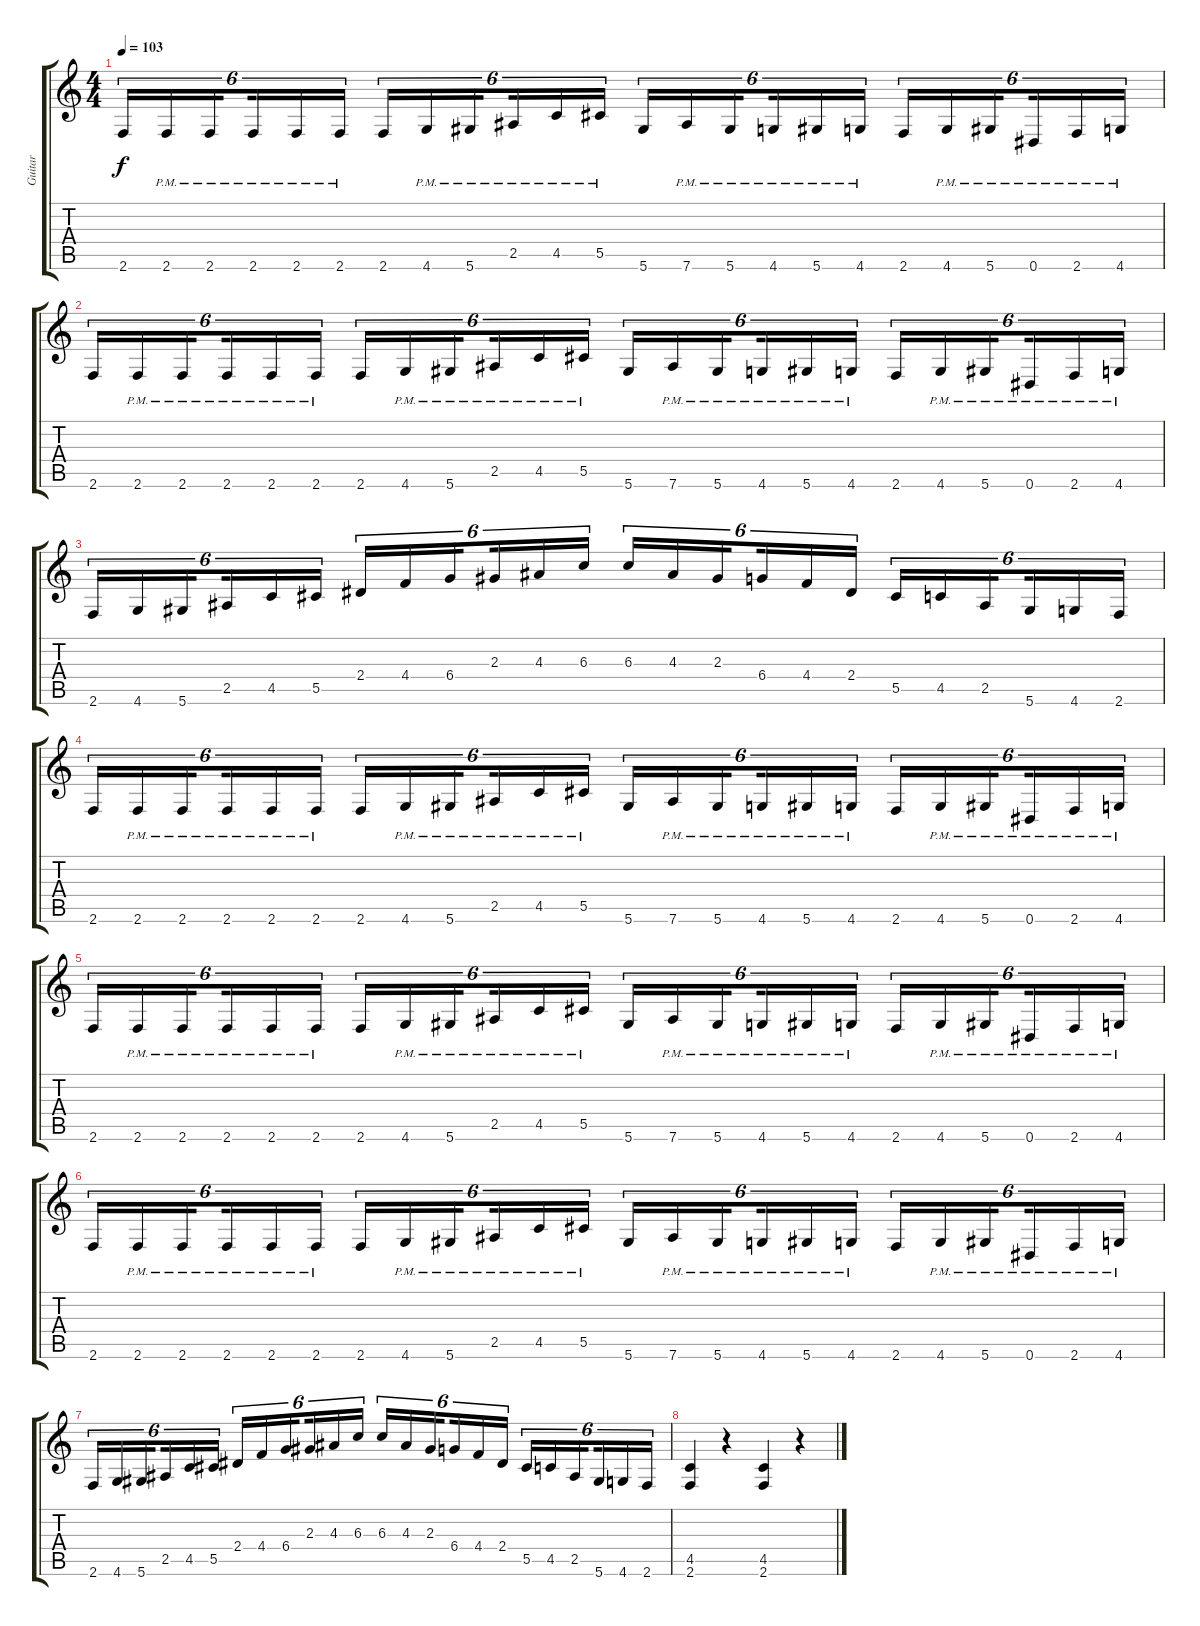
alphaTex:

\track ("Guitar" "Guitar") {instrument overdrivenguitar}
\staff {score tabs}
\tuning (Eb4 Bb3 Gb3 Db3 Ab2 Eb2) {hide}
\ts (4 4)
\tempo 103
\clef g2
\ks c
2.6.16{tu (6 4) dy f} 2.6{pm}.16{tu (6 4)} 2.6{pm}.16{tu (6 4) beam splitsecondary} 2.6{pm}.16{tu (6 4)} 2.6{pm}.16{tu (6 4)} 2.6{pm}.16{tu (6 4)} 2.6.16{tu (6 4)} 4.6{pm}.16{tu (6 4)} 5.6{pm}.16{tu (6 4) beam splitsecondary} 2.5{pm}.16{tu (6 4)} 4.5{pm}.16{tu (6 4)} 5.5{pm}.16{tu (6 4)} 5.6.16{tu (6 4)} 7.6{pm}.16{tu (6 4)} 5.6{pm}.16{tu (6 4) beam splitsecondary} 4.6{pm}.16{tu (6 4)} 5.6{pm}.16{tu (6 4)} 4.6{pm}.16{tu (6 4)} 2.6.16{tu (6 4)} 4.6{pm}.16{tu (6 4)} 5.6{pm}.16{tu (6 4) beam splitsecondary} 0.6{pm}.16{tu (6 4)} 2.6{pm}.16{tu (6 4)} 4.6{pm}.16{tu (6 4)} |
2.6.16{tu (6 4)} 2.6{pm}.16{tu (6 4)} 2.6{pm}.16{tu (6 4) beam splitsecondary} 2.6{pm}.16{tu (6 4)} 2.6{pm}.16{tu (6 4)} 2.6{pm}.16{tu (6 4)} 2.6.16{tu (6 4)} 4.6{pm}.16{tu (6 4)} 5.6{pm}.16{tu (6 4) beam splitsecondary} 2.5{pm}.16{tu (6 4)} 4.5{pm}.16{tu (6 4)} 5.5{pm}.16{tu (6 4)} 5.6.16{tu (6 4)} 7.6{pm}.16{tu (6 4)} 5.6{pm}.16{tu (6 4) beam splitsecondary} 4.6{pm}.16{tu (6 4)} 5.6{pm}.16{tu (6 4)} 4.6{pm}.16{tu (6 4)} 2.6.16{tu (6 4)} 4.6{pm}.16{tu (6 4)} 5.6{pm}.16{tu (6 4) beam splitsecondary} 0.6{pm}.16{tu (6 4)} 2.6{pm}.16{tu (6 4)} 4.6{pm}.16{tu (6 4)} |
2.6.16{tu (6 4)} 4.6.16{tu (6 4)} 5.6.16{tu (6 4) beam splitsecondary} 2.5.16{tu (6 4)} 4.5.16{tu (6 4)} 5.5.16{tu (6 4)} 2.4.16{tu (6 4)} 4.4.16{tu (6 4)} 6.4.16{tu (6 4) beam splitsecondary} 2.3.16{tu (6 4)} 4.3.16{tu (6 4)} 6.3.16{tu (6 4)} 6.3.16{tu (6 4)} 4.3.16{tu (6 4)} 2.3.16{tu (6 4) beam splitsecondary} 6.4.16{tu (6 4)} 4.4.16{tu (6 4)} 2.4.16{tu (6 4)} 5.5.16{tu (6 4)} 4.5.16{tu (6 4)} 2.5.16{tu (6 4) beam splitsecondary} 5.6.16{tu (6 4)} 4.6.16{tu (6 4)} 2.6.16{tu (6 4)} |
2.6.16{tu (6 4)} 2.6{pm}.16{tu (6 4)} 2.6{pm}.16{tu (6 4) beam splitsecondary} 2.6{pm}.16{tu (6 4)} 2.6{pm}.16{tu (6 4)} 2.6{pm}.16{tu (6 4)} 2.6.16{tu (6 4)} 4.6{pm}.16{tu (6 4)} 5.6{pm}.16{tu (6 4) beam splitsecondary} 2.5{pm}.16{tu (6 4)} 4.5{pm}.16{tu (6 4)} 5.5{pm}.16{tu (6 4)} 5.6.16{tu (6 4)} 7.6{pm}.16{tu (6 4)} 5.6{pm}.16{tu (6 4) beam splitsecondary} 4.6{pm}.16{tu (6 4)} 5.6{pm}.16{tu (6 4)} 4.6{pm}.16{tu (6 4)} 2.6.16{tu (6 4)} 4.6{pm}.16{tu (6 4)} 5.6{pm}.16{tu (6 4) beam splitsecondary} 0.6{pm}.16{tu (6 4)} 2.6{pm}.16{tu (6 4)} 4.6{pm}.16{tu (6 4)} |
2.6.16{tu (6 4)} 2.6{pm}.16{tu (6 4)} 2.6{pm}.16{tu (6 4) beam splitsecondary} 2.6{pm}.16{tu (6 4)} 2.6{pm}.16{tu (6 4)} 2.6{pm}.16{tu (6 4)} 2.6.16{tu (6 4)} 4.6{pm}.16{tu (6 4)} 5.6{pm}.16{tu (6 4) beam splitsecondary} 2.5{pm}.16{tu (6 4)} 4.5{pm}.16{tu (6 4)} 5.5{pm}.16{tu (6 4)} 5.6.16{tu (6 4)} 7.6{pm}.16{tu (6 4)} 5.6{pm}.16{tu (6 4) beam splitsecondary} 4.6{pm}.16{tu (6 4)} 5.6{pm}.16{tu (6 4)} 4.6{pm}.16{tu (6 4)} 2.6.16{tu (6 4)} 4.6{pm}.16{tu (6 4)} 5.6{pm}.16{tu (6 4) beam splitsecondary} 0.6{pm}.16{tu (6 4)} 2.6{pm}.16{tu (6 4)} 4.6{pm}.16{tu (6 4)} |
2.6.16{tu (6 4)} 2.6{pm}.16{tu (6 4)} 2.6{pm}.16{tu (6 4) beam splitsecondary} 2.6{pm}.16{tu (6 4)} 2.6{pm}.16{tu (6 4)} 2.6{pm}.16{tu (6 4)} 2.6.16{tu (6 4)} 4.6{pm}.16{tu (6 4)} 5.6{pm}.16{tu (6 4) beam splitsecondary} 2.5{pm}.16{tu (6 4)} 4.5{pm}.16{tu (6 4)} 5.5{pm}.16{tu (6 4)} 5.6.16{tu (6 4)} 7.6{pm}.16{tu (6 4)} 5.6{pm}.16{tu (6 4) beam splitsecondary} 4.6{pm}.16{tu (6 4)} 5.6{pm}.16{tu (6 4)} 4.6{pm}.16{tu (6 4)} 2.6.16{tu (6 4)} 4.6{pm}.16{tu (6 4)} 5.6{pm}.16{tu (6 4) beam splitsecondary} 0.6{pm}.16{tu (6 4)} 2.6{pm}.16{tu (6 4)} 4.6{pm}.16{tu (6 4)} |
2.6.16{tu (6 4)} 4.6.16{tu (6 4)} 5.6.16{tu (6 4) beam splitsecondary} 2.5.16{tu (6 4)} 4.5.16{tu (6 4)} 5.5.16{tu (6 4)} 2.4.16{tu (6 4)} 4.4.16{tu (6 4)} 6.4.16{tu (6 4) beam splitsecondary} 2.3.16{tu (6 4)} 4.3.16{tu (6 4)} 6.3.16{tu (6 4)} 6.3.16{tu (6 4)} 4.3.16{tu (6 4)} 2.3.16{tu (6 4) beam splitsecondary} 6.4.16{tu (6 4)} 4.4.16{tu (6 4)} 2.4.16{tu (6 4)} 5.5.16{tu (6 4)} 4.5.16{tu (6 4)} 2.5.16{tu (6 4) beam splitsecondary} 5.6.16{tu (6 4)} 4.6.16{tu (6 4)} 2.6.16{tu (6 4)} |
(4.5 2.6).4 r.4 (4.5 2.6).4 r.4
